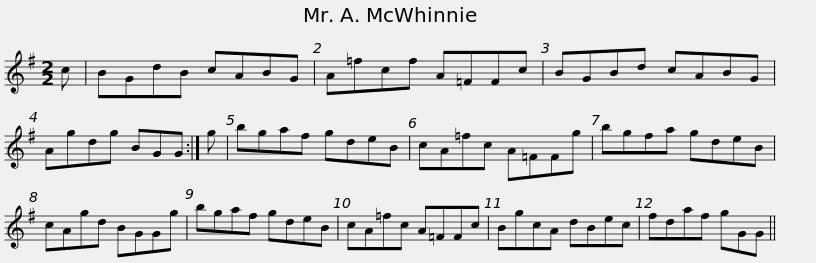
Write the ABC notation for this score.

X:1
L:1/8
M:2/2
I:linebreak $
K:G
V:1 treble
V:1
 c | BGdB cABG | A=fcf A=FFc | BGBd cABG | Agdg BGG :| %5
 g | bgaf gdeB |$ cA=fc A=FFg | bgfa gdeB | cAgd BGGg | %10
 bgaf gdeB | cA=fc A=FFc |$ BgcA dBec | fdaf gGG || %14
